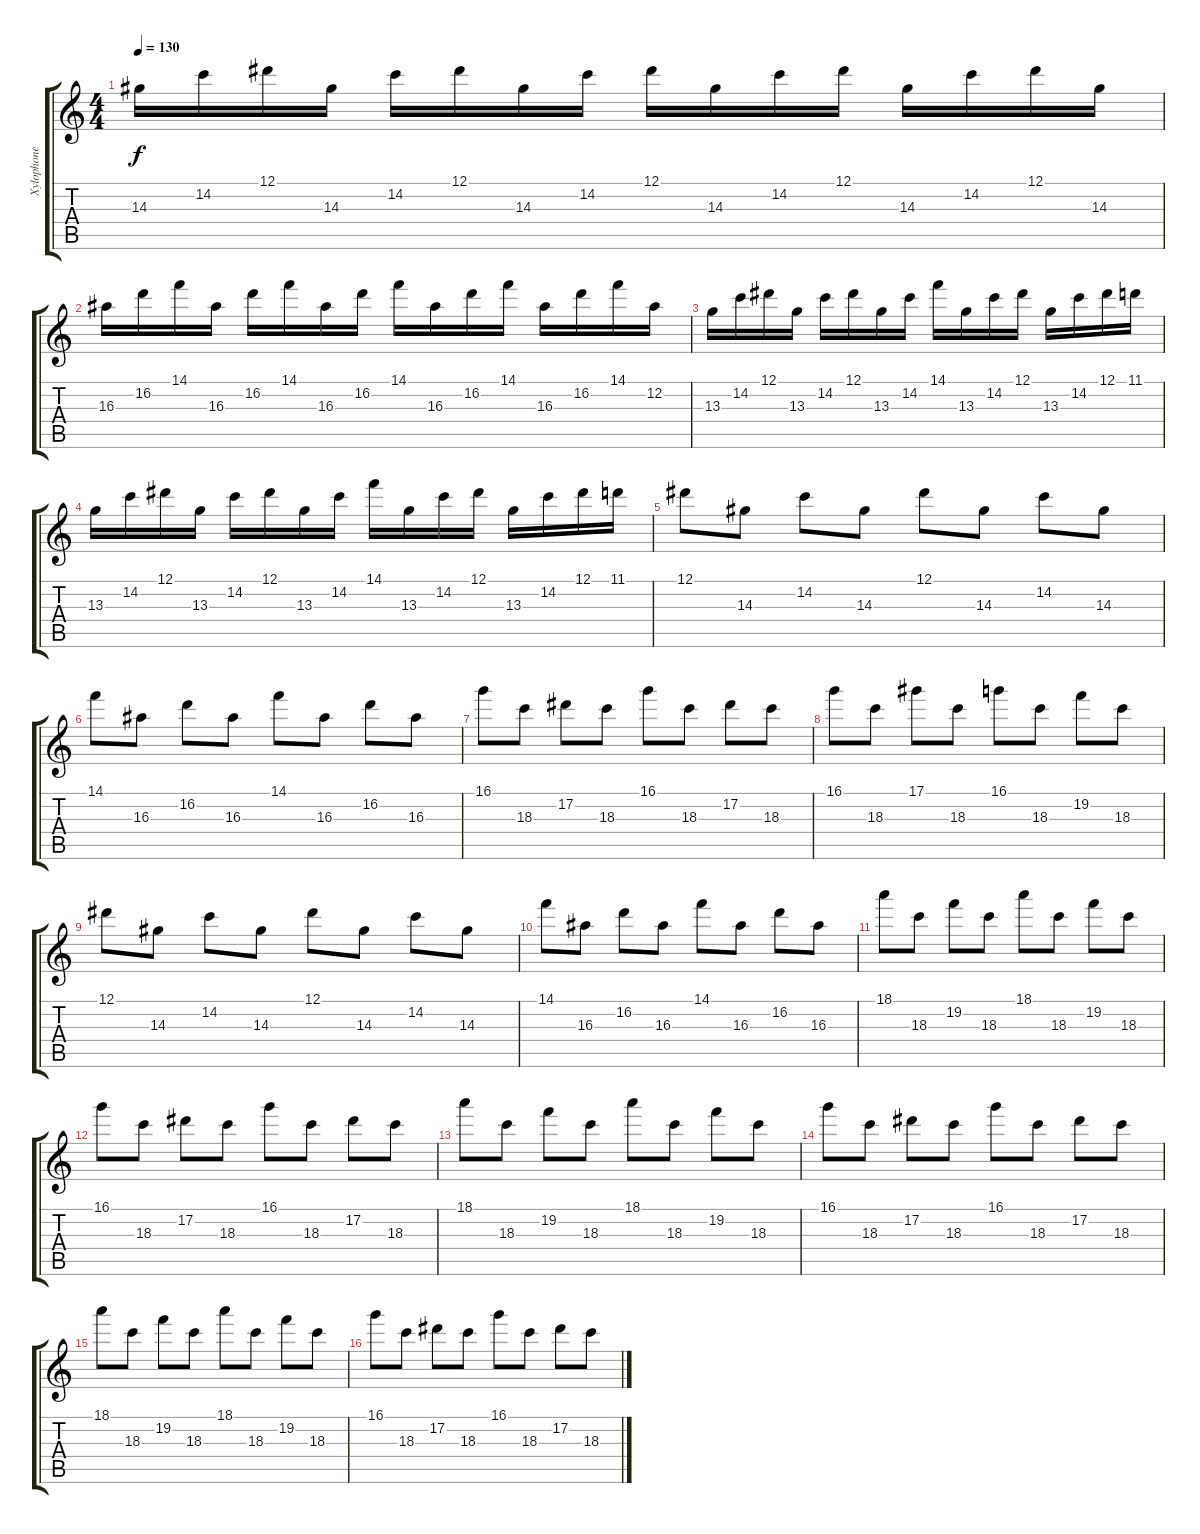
\track ("Xylophone" "Xylophone") {instrument xylophone}
\staff {score tabs}
\tuning (Eb5 Bb4 Gb4 Db4 Ab3 Eb3) {hide}
\ts (4 4)
\tempo 130
\clef g2
\ks c
14.3.16{dy f} 14.2.16 12.1.16 14.3.16 14.2.16 12.1.16 14.3.16 14.2.16 12.1.16 14.3.16 14.2.16 12.1.16 14.3.16 14.2.16 12.1.16 14.3.16 |
16.3.16 16.2.16 14.1.16 16.3.16 16.2.16 14.1.16 16.3.16 16.2.16 14.1.16 16.3.16 16.2.16 14.1.16 16.3.16 16.2.16 14.1.16 12.2.16 |
13.3.16 14.2.16 12.1.16 13.3.16 14.2.16 12.1.16 13.3.16 14.2.16 14.1.16 13.3.16 14.2.16 12.1.16 13.3.16 14.2.16 12.1.16 11.1.16 |
13.3.16 14.2.16 12.1.16 13.3.16 14.2.16 12.1.16 13.3.16 14.2.16 14.1.16 13.3.16 14.2.16 12.1.16 13.3.16 14.2.16 12.1.16 11.1.16 |
12.1.8 14.3.8 14.2.8 14.3.8 12.1.8 14.3.8 14.2.8 14.3.8 |
14.1.8 16.3.8 16.2.8 16.3.8 14.1.8 16.3.8 16.2.8 16.3.8 |
16.1.8 18.3.8 17.2.8 18.3.8 16.1.8 18.3.8 17.2.8 18.3.8 |
16.1.8 18.3.8 17.1.8 18.3.8 16.1.8 18.3.8 19.2.8 18.3.8 |
12.1.8 14.3.8 14.2.8 14.3.8 12.1.8 14.3.8 14.2.8 14.3.8 |
14.1.8 16.3.8 16.2.8 16.3.8 14.1.8 16.3.8 16.2.8 16.3.8 |
18.1.8 18.3.8 19.2.8 18.3.8 18.1.8 18.3.8 19.2.8 18.3.8 |
16.1.8 18.3.8 17.2.8 18.3.8 16.1.8 18.3.8 17.2.8 18.3.8 |
18.1.8 18.3.8 19.2.8 18.3.8 18.1.8 18.3.8 19.2.8 18.3.8 |
16.1.8 18.3.8 17.2.8 18.3.8 16.1.8 18.3.8 17.2.8 18.3.8 |
18.1.8 18.3.8 19.2.8 18.3.8 18.1.8 18.3.8 19.2.8 18.3.8 |
16.1.8 18.3.8 17.2.8 18.3.8 16.1.8 18.3.8 17.2.8 18.3.8
